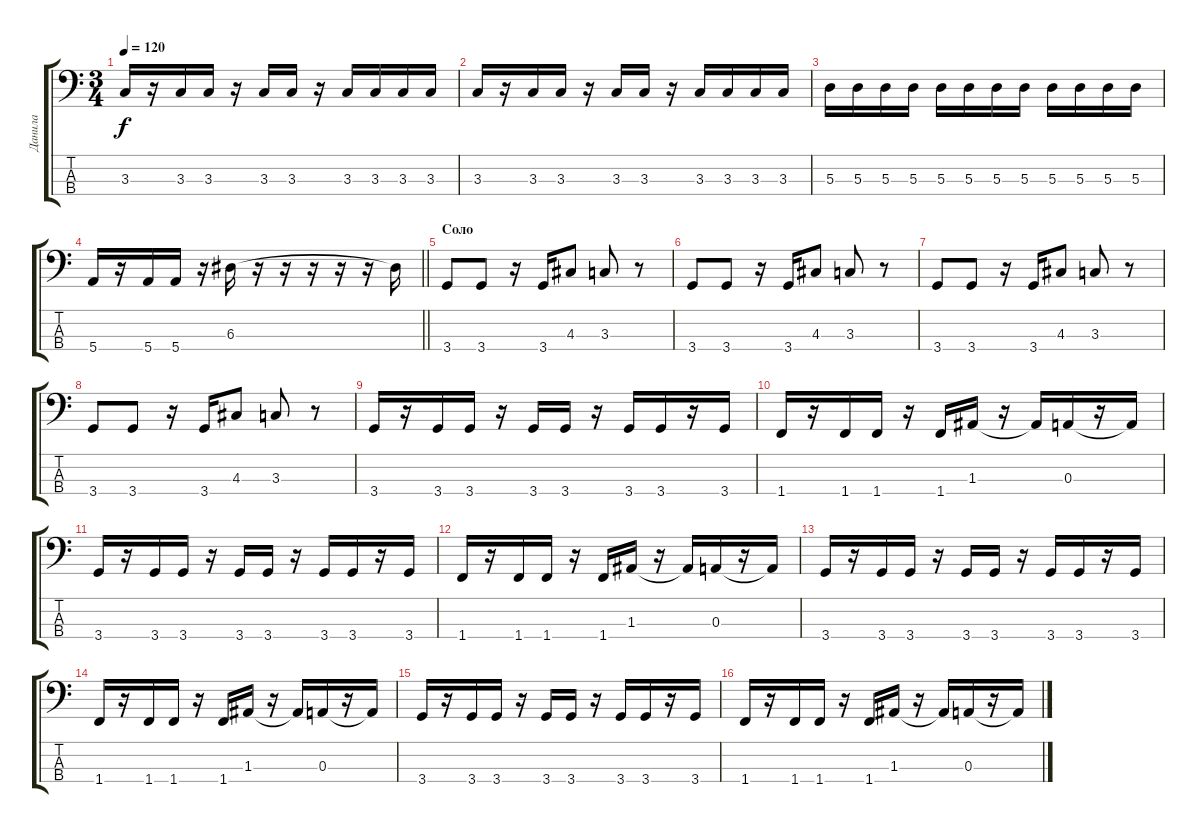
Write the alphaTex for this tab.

\track ("Данила" "Данила") {instrument electricbassfinger}
\staff {score tabs}
\tuning (G2 D2 A1 E1) {hide}
\ts (3 4)
\tempo 120
\clef f4
\ks c
3.3.16{dy f} r.16 3.3.16 3.3.16 r.16 3.3.16 3.3.16 r.16 3.3.16 3.3.16 3.3.16 3.3.16 |
3.3.16 r.16 3.3.16 3.3.16 r.16 3.3.16 3.3.16 r.16 3.3.16 3.3.16 3.3.16 3.3.16 |
5.3.16 5.3.16 5.3.16 5.3.16 5.3.16 5.3.16 5.3.16 5.3.16 5.3.16 5.3.16 5.3.16 5.3.16 |
\barLineRight lightlight
5.4.16 r.16 5.4.16 5.4.16 r.16 6.3.16 r.16 r.16 r.16 r.16 r.16 6.3{t}.16 |
\section ("" "Соло")
3.4.8 3.4.8 r.16 3.4.16 4.3.8 3.3.8 r.8 |
3.4.8 3.4.8 r.16 3.4.16 4.3.8 3.3.8 r.8 |
3.4.8 3.4.8 r.16 3.4.16 4.3.8 3.3.8 r.8 |
3.4.8 3.4.8 r.16 3.4.16 4.3.8 3.3.8 r.8 |
3.4.16 r.16 3.4.16 3.4.16 r.16 3.4.16 3.4.16 r.16 3.4.16 3.4.16 r.16 3.4.16 |
1.4.16 r.16 1.4.16 1.4.16 r.16 1.4.16 1.3.16 r.16 1.3{t}.16 0.3.16 r.16 0.3{t}.16 |
3.4.16 r.16 3.4.16 3.4.16 r.16 3.4.16 3.4.16 r.16 3.4.16 3.4.16 r.16 3.4.16 |
1.4.16 r.16 1.4.16 1.4.16 r.16 1.4.16 1.3.16 r.16 1.3{t}.16 0.3.16 r.16 0.3{t}.16 |
3.4.16 r.16 3.4.16 3.4.16 r.16 3.4.16 3.4.16 r.16 3.4.16 3.4.16 r.16 3.4.16 |
1.4.16 r.16 1.4.16 1.4.16 r.16 1.4.16 1.3.16 r.16 1.3{t}.16 0.3.16 r.16 0.3{t}.16 |
3.4.16 r.16 3.4.16 3.4.16 r.16 3.4.16 3.4.16 r.16 3.4.16 3.4.16 r.16 3.4.16 |
1.4.16 r.16 1.4.16 1.4.16 r.16 1.4.16 1.3.16 r.16 1.3{t}.16 0.3.16 r.16 0.3{t}.16
